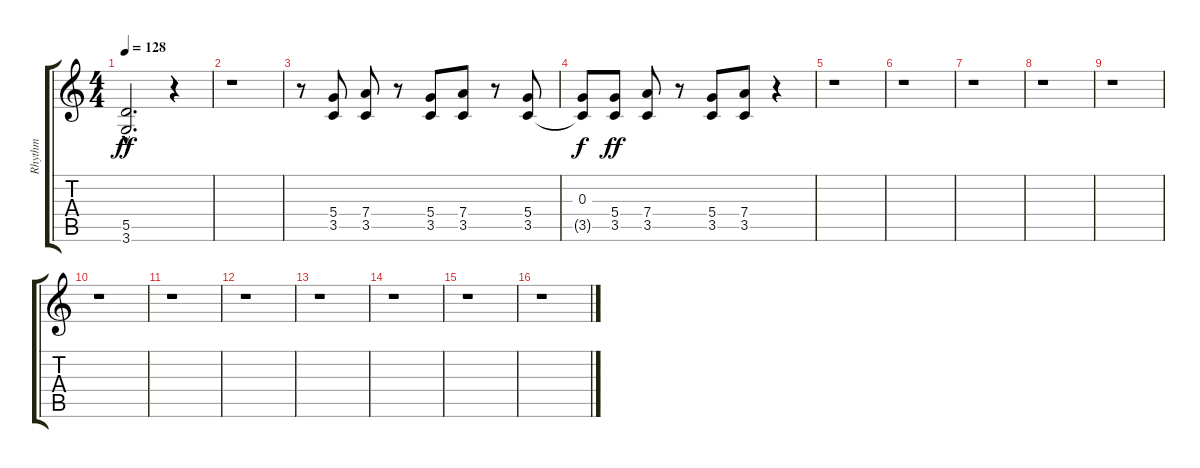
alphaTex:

\track ("Rhythm" "Rhythm") {instrument distortionguitar}
\staff {score tabs}
\tuning (E4 B3 G3 D3 A2 E2) {hide}
\ts (4 4)
\tempo 128
\clef g2
\ks c
(5.5{hac} 3.6{hac}).2{d dy ff} r.4 |
r.1 |
r.8 (5.4 3.5).8 (7.4 3.5).8 r.8 (5.4 3.5).8 (7.4 3.5).8 r.8 (5.4 3.5).8 |
(0.3 3.5{t}).8{dy f} (5.4 3.5).8{dy ff} (7.4 3.5).8 r.8 (5.4 3.5).8 (7.4 3.5).8 r.4 |
r.1 |
r.1 |
r.1 |
r.1 |
r.1 |
r.1 |
r.1 |
r.1 |
r.1 |
r.1 |
r.1 |
r.1
